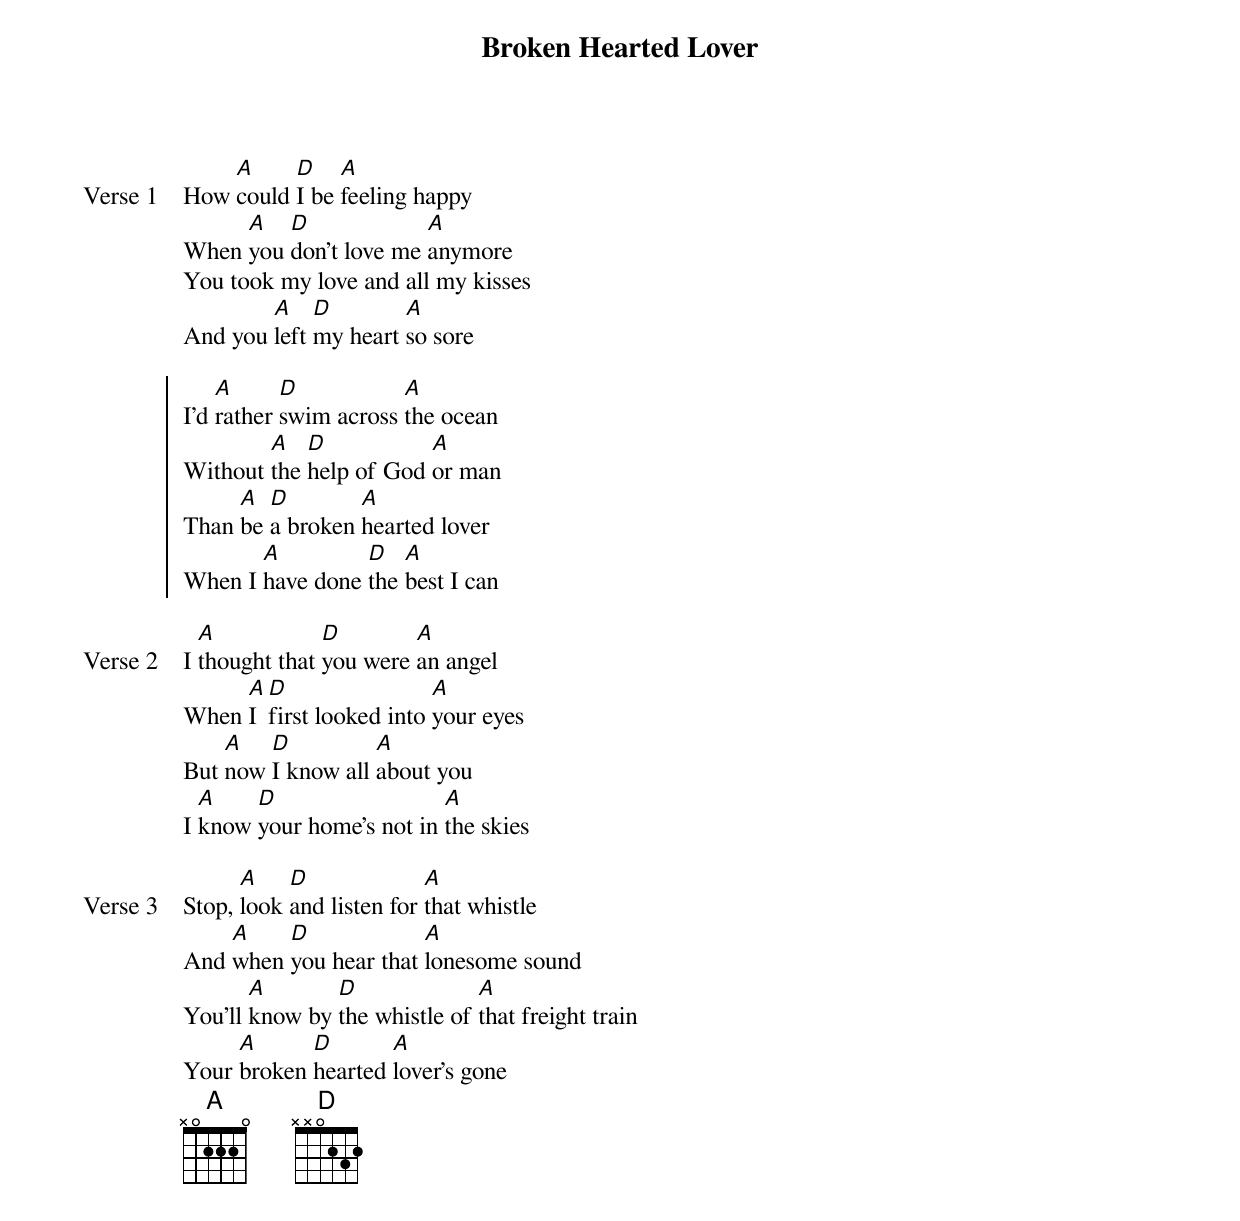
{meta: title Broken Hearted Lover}
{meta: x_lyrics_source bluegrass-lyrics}
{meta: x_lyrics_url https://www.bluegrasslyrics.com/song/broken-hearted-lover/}
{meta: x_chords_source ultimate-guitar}
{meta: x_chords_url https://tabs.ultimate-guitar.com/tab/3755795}

{start_of_verse: Verse 1}
How [A]could [D]I be [A]feeling happy
When [A]you [D]don’t love me [A]anymore
You took my love and all my kisses
And you [A]left [D]my heart [A]so sore
{end_of_verse}

{start_of_chorus}
I’d [A]rather [D]swim across [A]the ocean
Without [A]the [D]help of God [A]or man
Than [A]be [D]a broken [A]hearted lover
When I [A]have done [D]the [A]best I can
{end_of_chorus}

{start_of_verse: Verse 2}
I [A]thought that [D]you were [A]an angel
When [A]I [D]first looked into [A]your eyes
But [A]now [D]I know all [A]about you
I [A]know [D]your home’s not in [A]the skies
{end_of_verse}

{start_of_verse: Verse 3}
Stop, [A]look [D]and listen for [A]that whistle
And [A]when [D]you hear that [A]lonesome sound
You’ll [A]know by [D]the whistle of [A]that freight train
Your [A]broken [D]hearted [A]lover’s gone
{end_of_verse}
